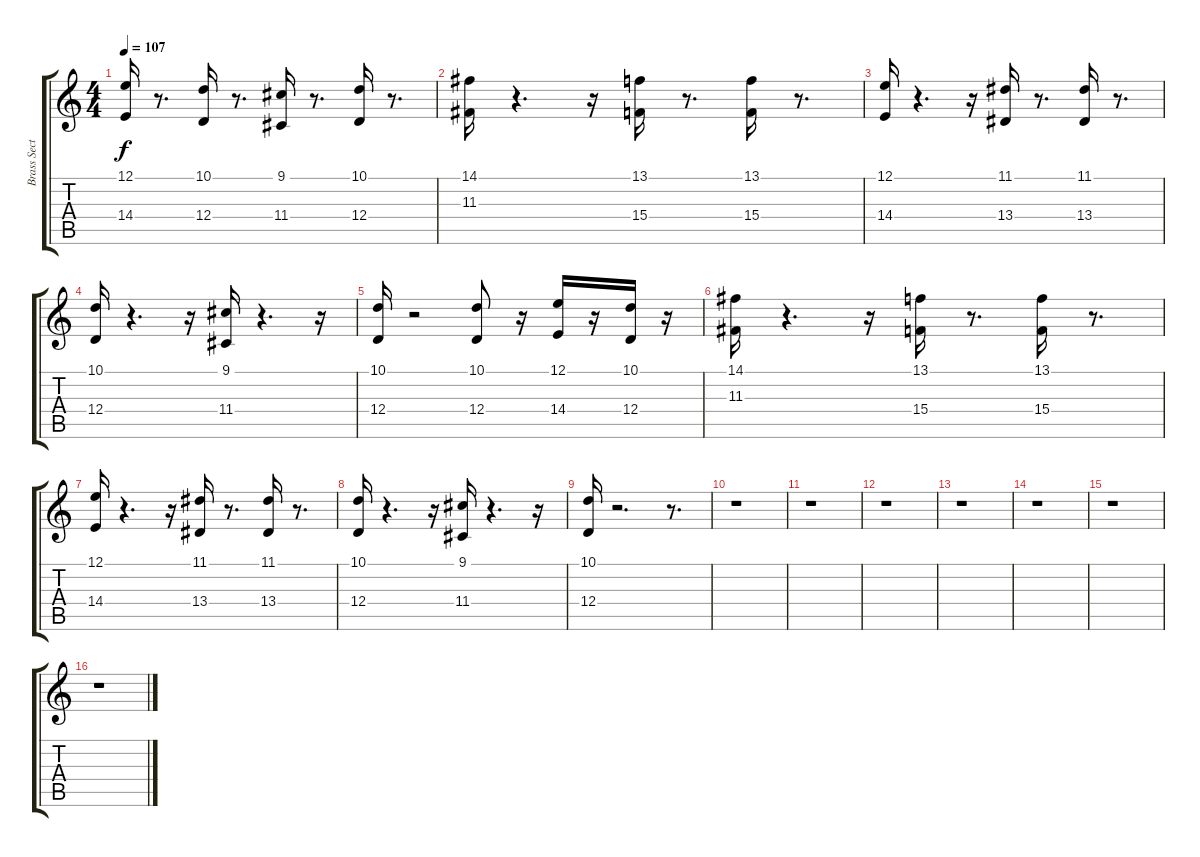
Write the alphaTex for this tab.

\track ("Brass Section" "Brass Sect") {instrument brasssection}
\staff {score tabs}
\tuning (E4 B3 G3 D3 A2 E2) {hide}
\ts (4 4)
\tempo 107
\clef g2
\ks c
(12.1 14.4).16{dy f} r.8{d} (10.1 12.4).16 r.8{d} (9.1 11.4).16 r.8{d} (10.1 12.4).16 r.8{d} |
(14.1 11.3).16 r.4{d} r.16 (13.1 15.4).16 r.8{d} (13.1 15.4).16 r.8{d} |
(12.1 14.4).16 r.4{d} r.16 (11.1 13.4).16 r.8{d} (11.1 13.4).16 r.8{d} |
(10.1 12.4).16 r.4{d} r.16 (9.1 11.4).16 r.4{d} r.16 |
(10.1 12.4).16 r.2 (10.1 12.4).8 r.16 (12.1 14.4).16 r.16 (10.1 12.4).16 r.16 |
(14.1 11.3).16 r.4{d} r.16 (13.1 15.4).16 r.8{d} (13.1 15.4).16 r.8{d} |
(12.1 14.4).16 r.4{d} r.16 (11.1 13.4).16 r.8{d} (11.1 13.4).16 r.8{d} |
(10.1 12.4).16 r.4{d} r.16 (9.1 11.4).16 r.4{d} r.16 |
(10.1 12.4).16 r.2{d} r.8{d} |
r.1 |
r.1 |
r.1 |
r.1 |
r.1 |
r.1 |
r.1
